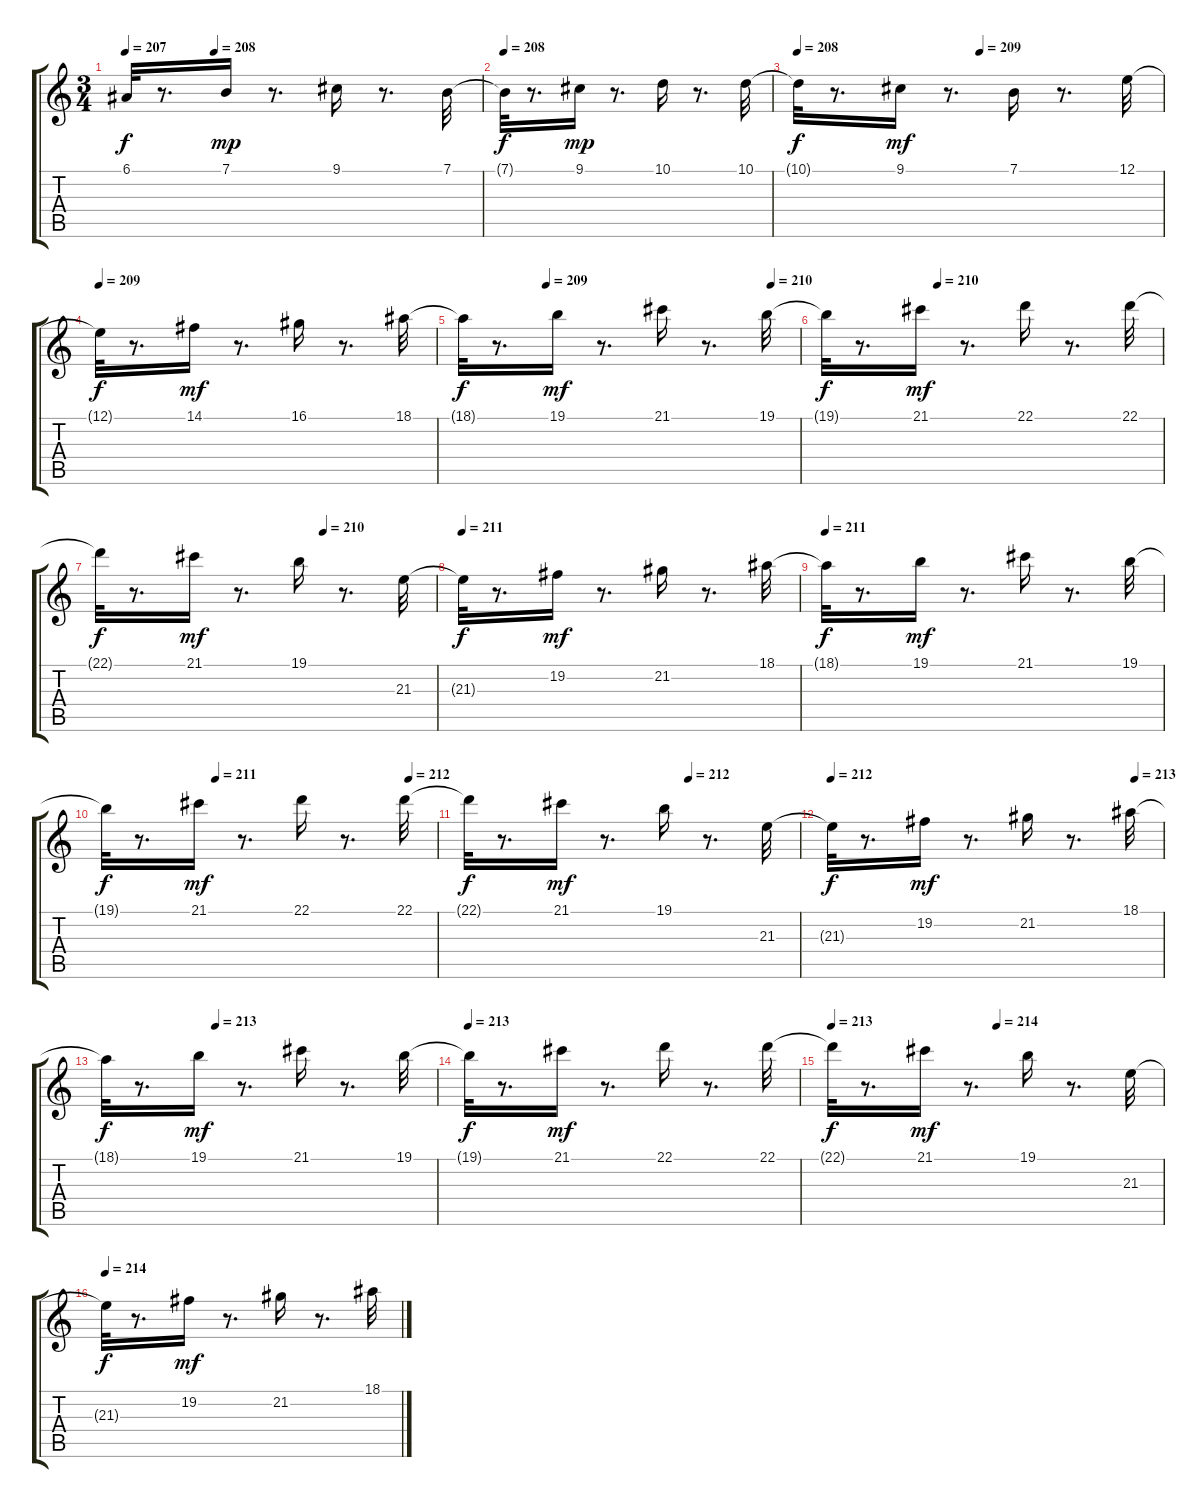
\track "" {instrument dulcimer}
\staff {score tabs}
\tuning (E4 B3 G3 D3 A2 E2) {hide}
\ts (3 4)
\tempo 207
\tempo (208 0.25)
\clef g2
\ks c
6.1{t}.32{dy f} r.8{d} 7.1.16{dy mp} r.8{d} 9.1.16 r.8{d} 7.1.32 |
\tempo 208
7.1{t}.32{dy f} r.8{d} 9.1.16{dy mp} r.8{d} 10.1.16 r.8{d} 10.1.32 |
\tempo 208
\tempo (209 0.5)
10.1{t}.32{dy f} r.8{d} 9.1.16{dy mf} r.8{d} 7.1.16 r.8{d} 12.1.32 |
\tempo 209
12.1{t}.32{dy f} r.8{d} 14.1.16{dy mf} r.8{d} 16.1.16 r.8{d} 18.1.32 |
\tempo (209 0.25)
\tempo (210 0.9166666666666666)
18.1{t}.32{dy f} r.8{d} 19.1.16{dy mf} r.8{d} 21.1.16 r.8{d} 19.1.32 |
\tempo (210 0.3333333333333333)
19.1{t}.32{dy f} r.8{d} 21.1.16{dy mf} r.8{d} 22.1.16 r.8{d} 22.1.32 |
\tempo (210 0.6666666666666666)
22.1{t}.32{dy f} r.8{d} 21.1.16{dy mf} r.8{d} 19.1.16 r.8{d} 21.3.32 |
\tempo 211
21.3{t}.32{dy f} r.8{d} 19.2.16{dy mf} r.8{d} 21.2.16 r.8{d} 18.1.32 |
\tempo 211
18.1{t}.32{dy f} r.8{d} 19.1.16{dy mf} r.8{d} 21.1.16 r.8{d} 19.1.32 |
\tempo (211 0.3333333333333333)
\tempo (212 0.9166666666666666)
19.1{t}.32{dy f} r.8{d} 21.1.16{dy mf} r.8{d} 22.1.16 r.8{d} 22.1.32 |
\tempo (212 0.6666666666666666)
22.1{t}.32{dy f} r.8{d} 21.1.16{dy mf} r.8{d} 19.1.16 r.8{d} 21.3.32 |
\tempo 212
\tempo (213 0.9166666666666666)
21.3{t}.32{dy f} r.8{d} 19.2.16{dy mf} r.8{d} 21.2.16 r.8{d} 18.1.32 |
\tempo (213 0.3333333333333333)
18.1{t}.32{dy f} r.8{d} 19.1.16{dy mf} r.8{d} 21.1.16 r.8{d} 19.1.32 |
\tempo 213
19.1{t}.32{dy f} r.8{d} 21.1.16{dy mf} r.8{d} 22.1.16 r.8{d} 22.1.32 |
\tempo 213
\tempo (214 0.5)
22.1{t}.32{dy f} r.8{d} 21.1.16{dy mf} r.8{d} 19.1.16 r.8{d} 21.3.32 |
\tempo 214
21.3{t}.32{dy f} r.8{d} 19.2.16{dy mf} r.8{d} 21.2.16 r.8{d} 18.1.32
